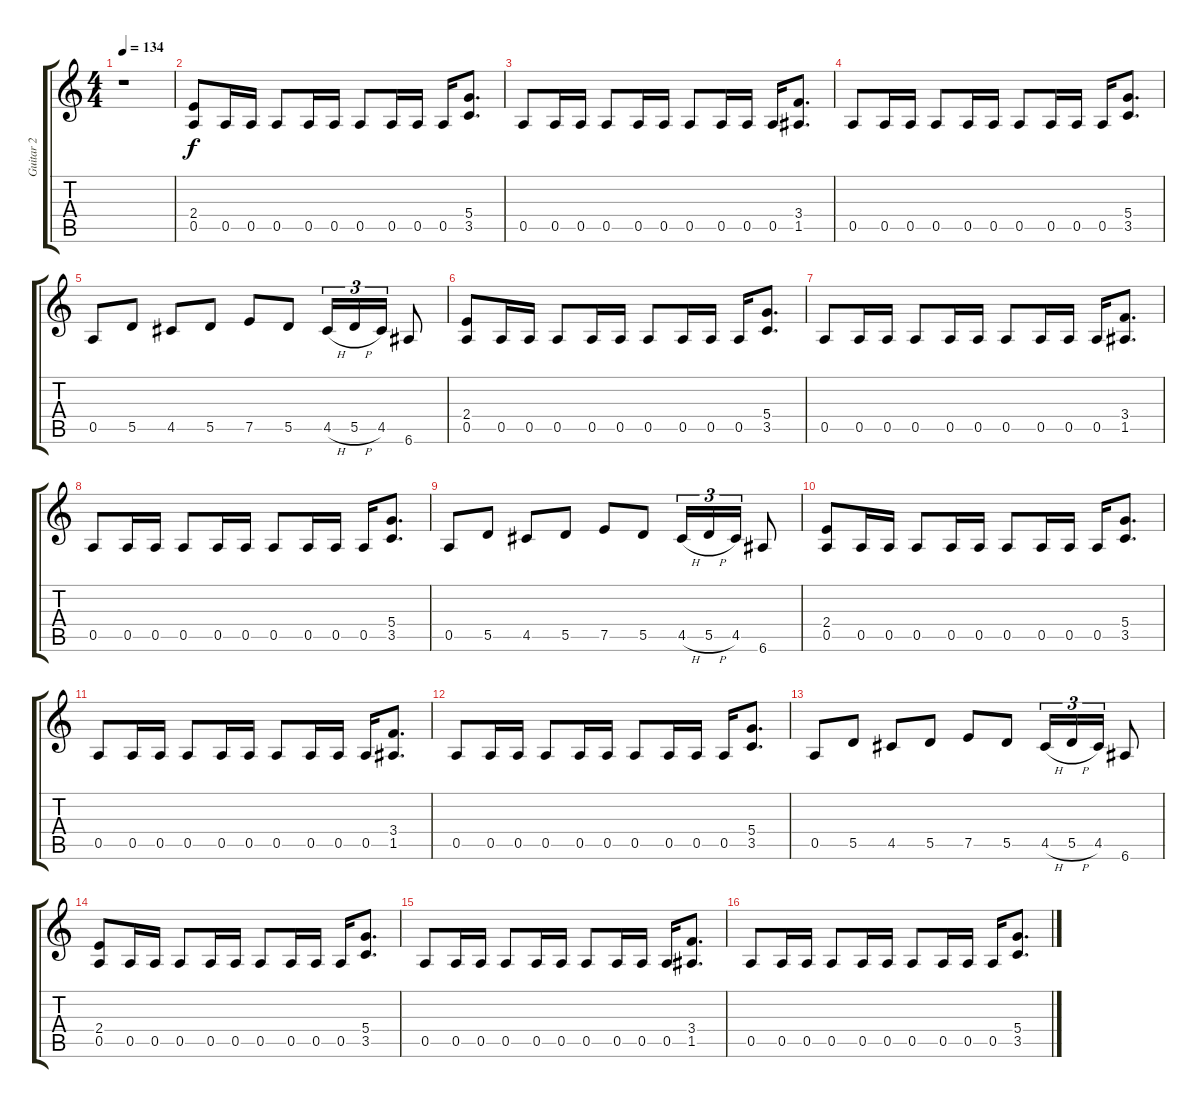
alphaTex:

\track ("Guitar 2" "Guitar 2") {instrument distortionguitar}
\staff {score tabs}
\tuning (E4 B3 G3 D3 A2 E2) {hide}
\ts (4 4)
\tempo 134
\clef g2
\ks c
r.1{dy f instrument distortionguitar} |
(2.4 0.5).8 0.5.16 0.5.16 0.5.8 0.5.16 0.5.16 0.5.8 0.5.16 0.5.16 0.5.16 (5.4 3.5).8{d} |
0.5.8 0.5.16 0.5.16 0.5.8 0.5.16 0.5.16 0.5.8 0.5.16 0.5.16 0.5.16 (3.4 1.5).8{d} |
0.5.8 0.5.16 0.5.16 0.5.8 0.5.16 0.5.16 0.5.8 0.5.16 0.5.16 0.5.16 (5.4 3.5).8{d} |
0.5.8 5.5.8 4.5.8 5.5.8 7.5.8 5.5.8 4.5{h}.16{tu (3 2)} 5.5{h}.16{tu (3 2)} 4.5.16{tu (3 2)} 6.6.8 |
(2.4 0.5).8 0.5.16 0.5.16 0.5.8 0.5.16 0.5.16 0.5.8 0.5.16 0.5.16 0.5.16 (5.4 3.5).8{d} |
0.5.8 0.5.16 0.5.16 0.5.8 0.5.16 0.5.16 0.5.8 0.5.16 0.5.16 0.5.16 (3.4 1.5).8{d} |
0.5.8 0.5.16 0.5.16 0.5.8 0.5.16 0.5.16 0.5.8 0.5.16 0.5.16 0.5.16 (5.4 3.5).8{d} |
0.5.8 5.5.8 4.5.8 5.5.8 7.5.8 5.5.8 4.5{h}.16{tu (3 2)} 5.5{h}.16{tu (3 2)} 4.5.16{tu (3 2)} 6.6.8 |
(2.4 0.5).8 0.5.16 0.5.16 0.5.8 0.5.16 0.5.16 0.5.8 0.5.16 0.5.16 0.5.16 (5.4 3.5).8{d} |
0.5.8 0.5.16 0.5.16 0.5.8 0.5.16 0.5.16 0.5.8 0.5.16 0.5.16 0.5.16 (3.4 1.5).8{d} |
0.5.8 0.5.16 0.5.16 0.5.8 0.5.16 0.5.16 0.5.8 0.5.16 0.5.16 0.5.16 (5.4 3.5).8{d} |
0.5.8 5.5.8 4.5.8 5.5.8 7.5.8 5.5.8 4.5{h}.16{tu (3 2)} 5.5{h}.16{tu (3 2)} 4.5.16{tu (3 2)} 6.6.8 |
(2.4 0.5).8 0.5.16 0.5.16 0.5.8 0.5.16 0.5.16 0.5.8 0.5.16 0.5.16 0.5.16 (5.4 3.5).8{d} |
0.5.8 0.5.16 0.5.16 0.5.8 0.5.16 0.5.16 0.5.8 0.5.16 0.5.16 0.5.16 (3.4 1.5).8{d} |
0.5.8 0.5.16 0.5.16 0.5.8 0.5.16 0.5.16 0.5.8 0.5.16 0.5.16 0.5.16 (5.4 3.5).8{d}
